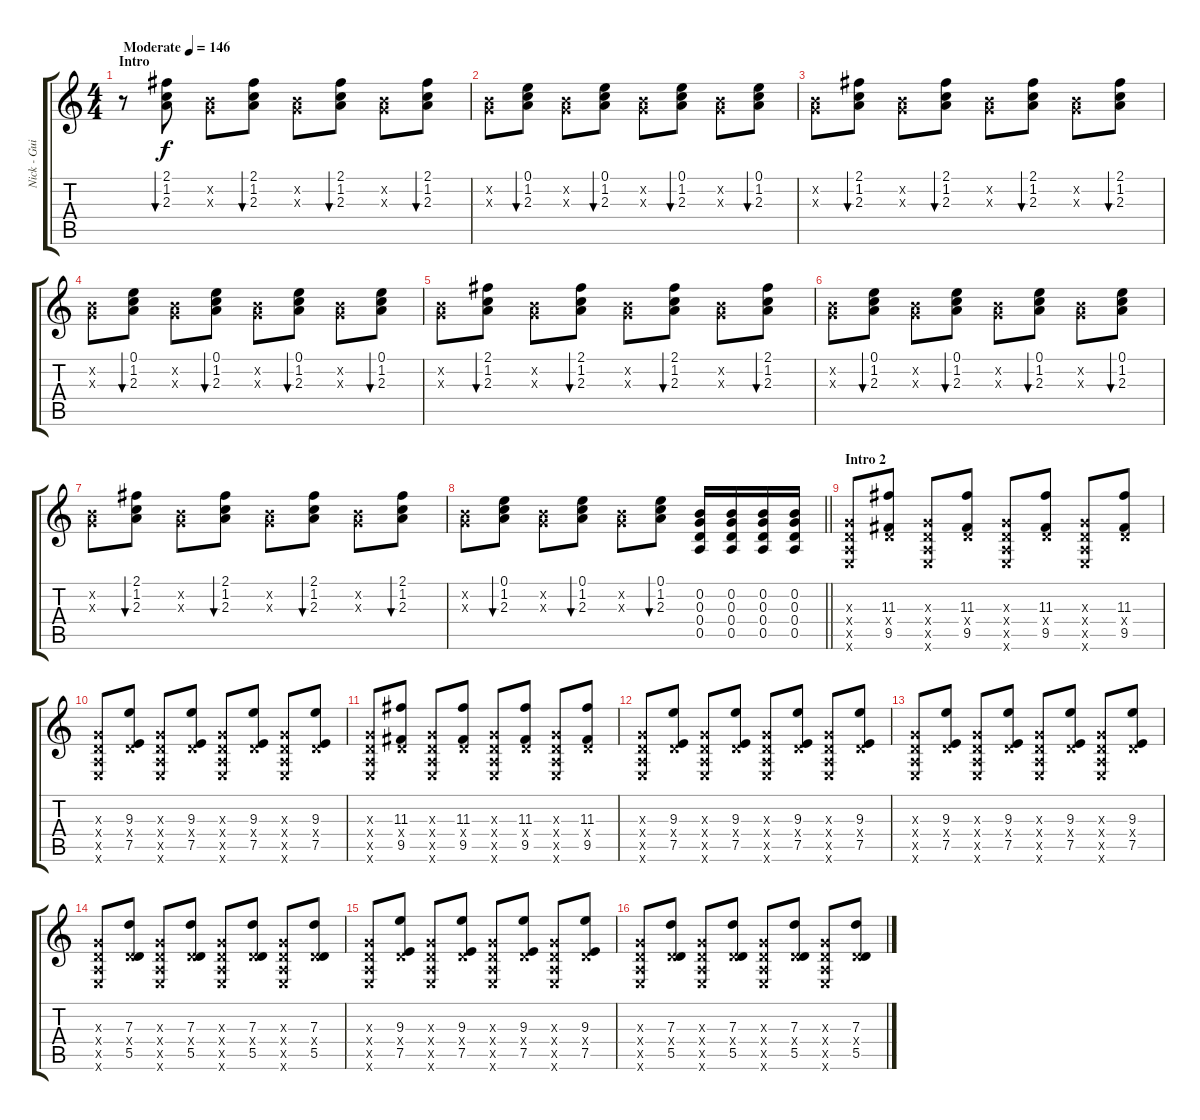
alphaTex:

\track ("Nick - Guitar RSE" "Nick - Gui") {instrument overdrivenguitar}
\staff {score tabs}
\tuning (E4 B3 G3 D3 A2 E2) {hide}
\ts (4 4)
\section ("" "Intro")
\tempo (146 "Moderate")
\clef g2
\ks c
r.8{dy f balance 8 instrument overdrivenguitar} (2.1 1.2 2.3).8{bu 60} (0.2{x} 0.3{x}).8 (2.1 1.2 2.3).8{bu 60} (0.2{x} 0.3{x}).8 (2.1 1.2 2.3).8{bu 60} (0.2{x} 0.3{x}).8 (2.1 1.2 2.3).8{bu 60} |
(0.2{x} 0.3{x}).8 (0.1 1.2 2.3).8{bu 60} (0.2{x} 0.3{x}).8 (0.1 1.2 2.3).8{bu 60} (0.2{x} 0.3{x}).8 (0.1 1.2 2.3).8{bu 60} (0.2{x} 0.3{x}).8 (0.1 1.2 2.3).8{bu 60} |
(0.2{x} 0.3{x}).8 (2.1 1.2 2.3).8{bu 60} (0.2{x} 0.3{x}).8 (2.1 1.2 2.3).8{bu 60} (0.2{x} 0.3{x}).8 (2.1 1.2 2.3).8{bu 60} (0.2{x} 0.3{x}).8 (2.1 1.2 2.3).8{bu 60} |
(0.2{x} 0.3{x}).8 (0.1 1.2 2.3).8{bu 60} (0.2{x} 0.3{x}).8 (0.1 1.2 2.3).8{bu 60} (0.2{x} 0.3{x}).8 (0.1 1.2 2.3).8{bu 60} (0.2{x} 0.3{x}).8 (0.1 1.2 2.3).8{bu 60} |
(0.2{x} 0.3{x}).8 (2.1 1.2 2.3).8{bu 60} (0.2{x} 0.3{x}).8 (2.1 1.2 2.3).8{bu 60} (0.2{x} 0.3{x}).8 (2.1 1.2 2.3).8{bu 60} (0.2{x} 0.3{x}).8 (2.1 1.2 2.3).8{bu 60} |
(0.2{x} 0.3{x}).8 (0.1 1.2 2.3).8{bu 60} (0.2{x} 0.3{x}).8 (0.1 1.2 2.3).8{bu 60} (0.2{x} 0.3{x}).8 (0.1 1.2 2.3).8{bu 60} (0.2{x} 0.3{x}).8 (0.1 1.2 2.3).8{bu 60} |
(0.2{x} 0.3{x}).8 (2.1 1.2 2.3).8{bu 60} (0.2{x} 0.3{x}).8 (2.1 1.2 2.3).8{bu 60} (0.2{x} 0.3{x}).8 (2.1 1.2 2.3).8{bu 60} (0.2{x} 0.3{x}).8 (2.1 1.2 2.3).8{bu 60} |
\barLineRight lightlight
(0.2{x} 0.3{x}).8 (0.1 1.2 2.3).8{bu 60} (0.2{x} 0.3{x}).8 (0.1 1.2 2.3).8{bu 60} (0.2{x} 0.3{x}).8 (0.1 1.2 2.3).8{bu 60} (0.2 0.3 0.4 0.5).16 (0.2 0.3 0.4 0.5).16 (0.2 0.3 0.4 0.5).16 (0.2 0.3 0.4 0.5).16 |
\section ("" "Intro 2")
(0.3{x} 0.4{x} 0.5{x} 0.6{x}).8{balance 6} (11.3 0.4{x} 9.5).8 (0.3{x} 0.4{x} 0.5{x} 0.6{x}).8 (11.3 0.4{x} 9.5).8 (0.3{x} 0.4{x} 0.5{x} 0.6{x}).8 (11.3 0.4{x} 9.5).8 (0.3{x} 0.4{x} 0.5{x} 0.6{x}).8 (11.3 0.4{x} 9.5).8 |
(0.3{x} 0.4{x} 0.5{x} 0.6{x}).8 (9.3 0.4{x} 7.5).8 (0.3{x} 0.4{x} 0.5{x} 0.6{x}).8 (9.3 0.4{x} 7.5).8 (0.3{x} 0.4{x} 0.5{x} 0.6{x}).8 (9.3 0.4{x} 7.5).8 (0.3{x} 0.4{x} 0.5{x} 0.6{x}).8 (9.3 0.4{x} 7.5).8 |
(0.3{x} 0.4{x} 0.5{x} 0.6{x}).8 (11.3 0.4{x} 9.5).8 (0.3{x} 0.4{x} 0.5{x} 0.6{x}).8 (11.3 0.4{x} 9.5).8 (0.3{x} 0.4{x} 0.5{x} 0.6{x}).8 (11.3 0.4{x} 9.5).8 (0.3{x} 0.4{x} 0.5{x} 0.6{x}).8 (11.3 0.4{x} 9.5).8 |
(0.3{x} 0.4{x} 0.5{x} 0.6{x}).8 (9.3 0.4{x} 7.5).8 (0.3{x} 0.4{x} 0.5{x} 0.6{x}).8 (9.3 0.4{x} 7.5).8 (0.3{x} 0.4{x} 0.5{x} 0.6{x}).8 (9.3 0.4{x} 7.5).8 (0.3{x} 0.4{x} 0.5{x} 0.6{x}).8 (9.3 0.4{x} 7.5).8 |
(0.3{x} 0.4{x} 0.5{x} 0.6{x}).8 (9.3 0.4{x} 7.5).8 (0.3{x} 0.4{x} 0.5{x} 0.6{x}).8 (9.3 0.4{x} 7.5).8 (0.3{x} 0.4{x} 0.5{x} 0.6{x}).8 (9.3 0.4{x} 7.5).8 (0.3{x} 0.4{x} 0.5{x} 0.6{x}).8 (9.3 0.4{x} 7.5).8 |
(0.3{x} 0.4{x} 0.5{x} 0.6{x}).8 (7.3 0.4{x} 5.5).8 (0.3{x} 0.4{x} 0.5{x} 0.6{x}).8 (7.3 0.4{x} 5.5).8 (0.3{x} 0.4{x} 0.5{x} 0.6{x}).8 (7.3 0.4{x} 5.5).8 (0.3{x} 0.4{x} 0.5{x} 0.6{x}).8 (7.3 0.4{x} 5.5).8 |
(0.3{x} 0.4{x} 0.5{x} 0.6{x}).8 (9.3 0.4{x} 7.5).8 (0.3{x} 0.4{x} 0.5{x} 0.6{x}).8 (9.3 0.4{x} 7.5).8 (0.3{x} 0.4{x} 0.5{x} 0.6{x}).8 (9.3 0.4{x} 7.5).8 (0.3{x} 0.4{x} 0.5{x} 0.6{x}).8 (9.3 0.4{x} 7.5).8 |
(0.3{x} 0.4{x} 0.5{x} 0.6{x}).8 (7.3 0.4{x} 5.5).8 (0.3{x} 0.4{x} 0.5{x} 0.6{x}).8 (7.3 0.4{x} 5.5).8 (0.3{x} 0.4{x} 0.5{x} 0.6{x}).8 (7.3 0.4{x} 5.5).8 (0.3{x} 0.4{x} 0.5{x} 0.6{x}).8 (7.3 0.4{x} 5.5).8
